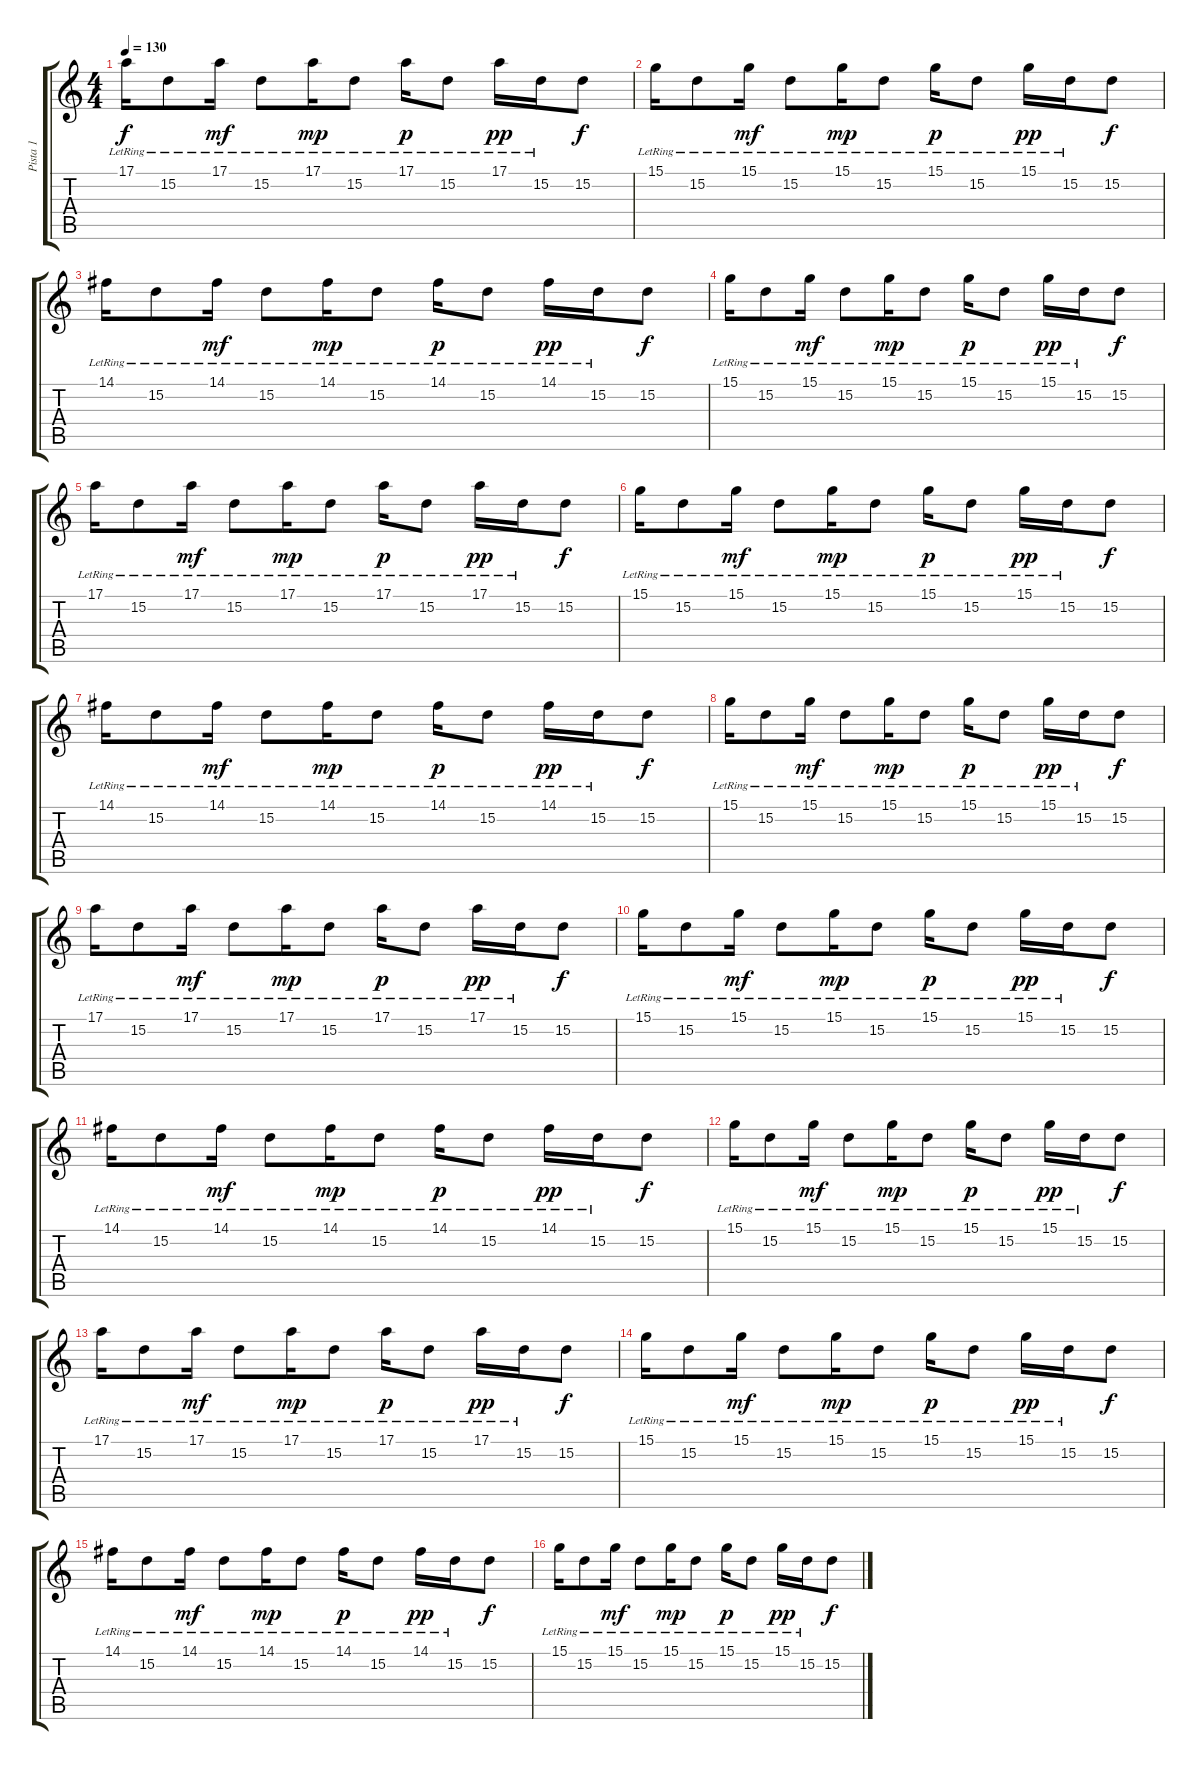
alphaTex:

\track ("Pista 1" "Pista 1") {instrument brightacousticpiano}
\staff {score tabs}
\tuning (E4 B3 G3 D3 A2 E2) {hide}
\ts (4 4)
\tempo 130
\clef g2
\ks c
17.1{lr}.16{dy f} 15.2{lr}.8 17.1{lr}.16{dy mf} 15.2{lr}.8 17.1{lr}.16{dy mp} 15.2{lr}.8 17.1{lr}.16{dy p} 15.2{lr}.8 17.1{lr}.16{dy pp} 15.2{lr}.16 15.2.8{dy f} |
15.1{lr}.16 15.2{lr}.8 15.1{lr}.16{dy mf} 15.2{lr}.8 15.1{lr}.16{dy mp} 15.2{lr}.8 15.1{lr}.16{dy p} 15.2{lr}.8 15.1{lr}.16{dy pp} 15.2{lr}.16 15.2.8{dy f} |
14.1{lr}.16 15.2{lr}.8 14.1{lr}.16{dy mf} 15.2{lr}.8 14.1{lr}.16{dy mp} 15.2{lr}.8 14.1{lr}.16{dy p} 15.2{lr}.8 14.1{lr}.16{dy pp} 15.2{lr}.16 15.2.8{dy f} |
15.1{lr}.16 15.2{lr}.8 15.1{lr}.16{dy mf} 15.2{lr}.8 15.1{lr}.16{dy mp} 15.2{lr}.8 15.1{lr}.16{dy p} 15.2{lr}.8 15.1{lr}.16{dy pp} 15.2{lr}.16 15.2.8{dy f} |
17.1{lr}.16 15.2{lr}.8 17.1{lr}.16{dy mf} 15.2{lr}.8 17.1{lr}.16{dy mp} 15.2{lr}.8 17.1{lr}.16{dy p} 15.2{lr}.8 17.1{lr}.16{dy pp} 15.2{lr}.16 15.2.8{dy f} |
15.1{lr}.16 15.2{lr}.8 15.1{lr}.16{dy mf} 15.2{lr}.8 15.1{lr}.16{dy mp} 15.2{lr}.8 15.1{lr}.16{dy p} 15.2{lr}.8 15.1{lr}.16{dy pp} 15.2{lr}.16 15.2.8{dy f} |
14.1{lr}.16 15.2{lr}.8 14.1{lr}.16{dy mf} 15.2{lr}.8 14.1{lr}.16{dy mp} 15.2{lr}.8 14.1{lr}.16{dy p} 15.2{lr}.8 14.1{lr}.16{dy pp} 15.2{lr}.16 15.2.8{dy f} |
15.1{lr}.16 15.2{lr}.8 15.1{lr}.16{dy mf} 15.2{lr}.8 15.1{lr}.16{dy mp} 15.2{lr}.8 15.1{lr}.16{dy p} 15.2{lr}.8 15.1{lr}.16{dy pp} 15.2{lr}.16 15.2.8{dy f} |
17.1{lr}.16 15.2{lr}.8 17.1{lr}.16{dy mf} 15.2{lr}.8 17.1{lr}.16{dy mp} 15.2{lr}.8 17.1{lr}.16{dy p} 15.2{lr}.8 17.1{lr}.16{dy pp} 15.2{lr}.16 15.2.8{dy f} |
15.1{lr}.16 15.2{lr}.8 15.1{lr}.16{dy mf} 15.2{lr}.8 15.1{lr}.16{dy mp} 15.2{lr}.8 15.1{lr}.16{dy p} 15.2{lr}.8 15.1{lr}.16{dy pp} 15.2{lr}.16 15.2.8{dy f} |
14.1{lr}.16 15.2{lr}.8 14.1{lr}.16{dy mf} 15.2{lr}.8 14.1{lr}.16{dy mp} 15.2{lr}.8 14.1{lr}.16{dy p} 15.2{lr}.8 14.1{lr}.16{dy pp} 15.2{lr}.16 15.2.8{dy f} |
15.1{lr}.16 15.2{lr}.8 15.1{lr}.16{dy mf} 15.2{lr}.8 15.1{lr}.16{dy mp} 15.2{lr}.8 15.1{lr}.16{dy p} 15.2{lr}.8 15.1{lr}.16{dy pp} 15.2{lr}.16 15.2.8{dy f} |
17.1{lr}.16 15.2{lr}.8 17.1{lr}.16{dy mf} 15.2{lr}.8 17.1{lr}.16{dy mp} 15.2{lr}.8 17.1{lr}.16{dy p} 15.2{lr}.8 17.1{lr}.16{dy pp} 15.2{lr}.16 15.2.8{dy f} |
15.1{lr}.16 15.2{lr}.8 15.1{lr}.16{dy mf} 15.2{lr}.8 15.1{lr}.16{dy mp} 15.2{lr}.8 15.1{lr}.16{dy p} 15.2{lr}.8 15.1{lr}.16{dy pp} 15.2{lr}.16 15.2.8{dy f} |
14.1{lr}.16 15.2{lr}.8 14.1{lr}.16{dy mf} 15.2{lr}.8 14.1{lr}.16{dy mp} 15.2{lr}.8 14.1{lr}.16{dy p} 15.2{lr}.8 14.1{lr}.16{dy pp} 15.2{lr}.16 15.2.8{dy f} |
15.1{lr}.16 15.2{lr}.8 15.1{lr}.16{dy mf} 15.2{lr}.8 15.1{lr}.16{dy mp} 15.2{lr}.8 15.1{lr}.16{dy p} 15.2{lr}.8 15.1{lr}.16{dy pp} 15.2{lr}.16 15.2.8{dy f}
